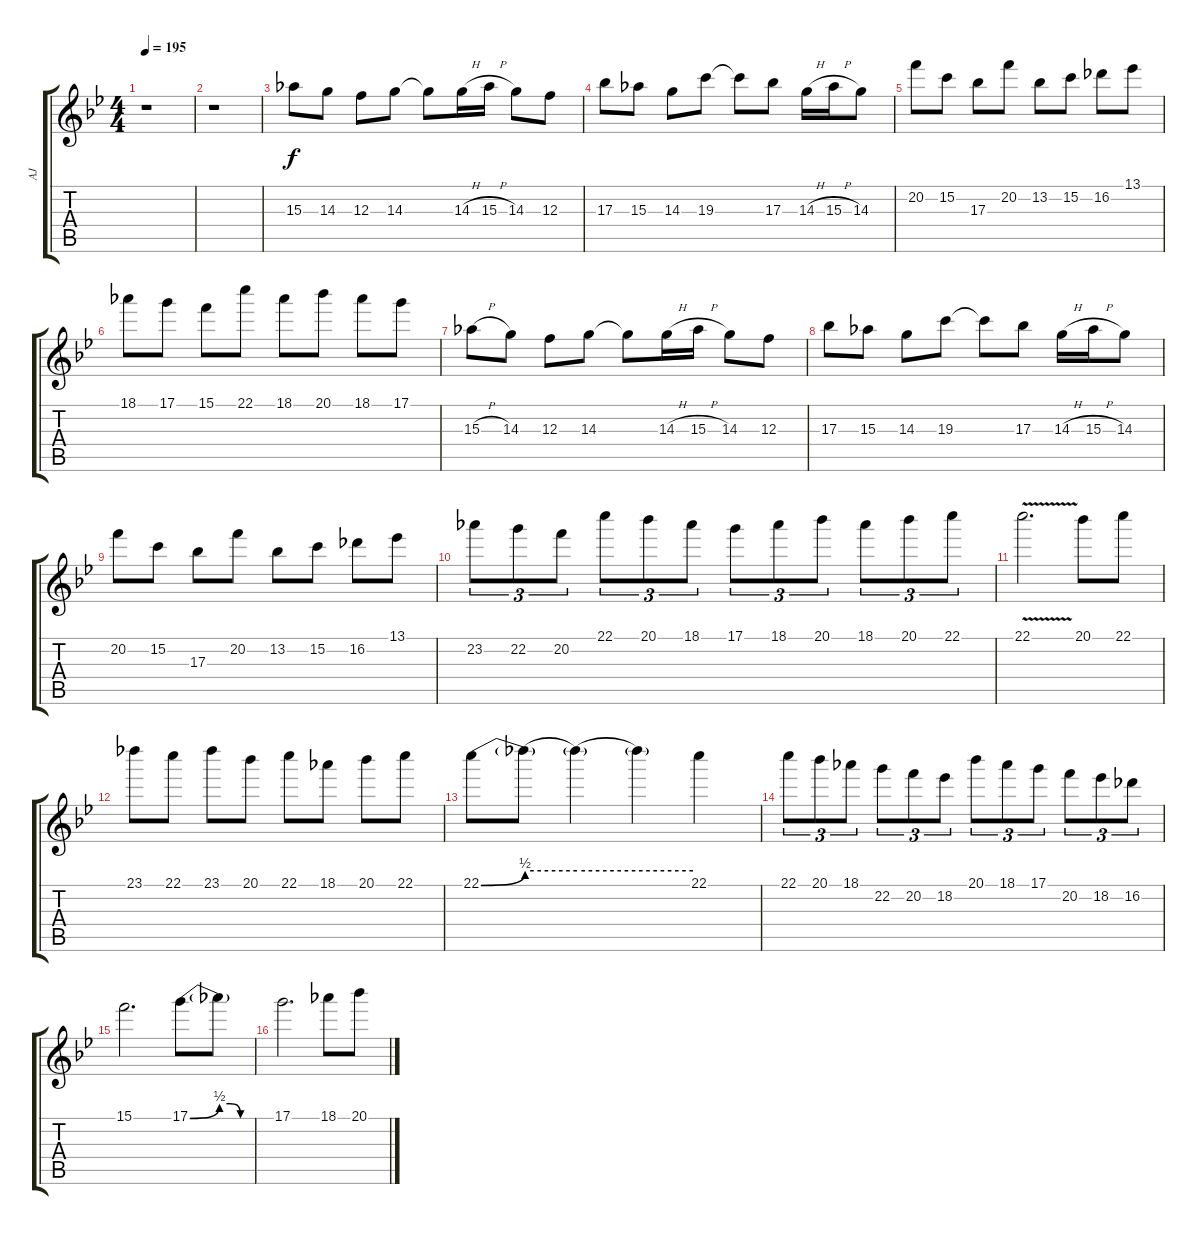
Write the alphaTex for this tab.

\track ("AJ" "AJ") {instrument overdrivenguitar}
\staff {score tabs}
\tuning (D4 A3 F3 C3 G2 C2) {hide}
\ts (4 4)
\tempo 195
\clef g2
\ks bb
r.1{dy f} |
r.1 |
15.3.8 14.3.8 12.3.8 14.3.8 14.3{t}.8 14.3{h}.16 15.3{h}.16 14.3.8 12.3.8 |
17.3.8 15.3.8 14.3.8 19.3.8 19.3{t}.8 17.3.8 14.3{h}.16 15.3{h}.16 14.3.8 |
20.2.8 15.2.8 17.3.8 20.2.8 13.2.8 15.2.8 16.2.8 13.1.8 |
18.1.8 17.1.8 15.1.8 22.1.8 18.1.8 20.1.8 18.1.8 17.1.8 |
15.3{h}.8 14.3.8 12.3.8 14.3.8 14.3{t}.8 14.3{h}.16 15.3{h}.16 14.3.8 12.3.8 |
17.3.8 15.3.8 14.3.8 19.3.8 19.3{t}.8 17.3.8 14.3{h}.16 15.3{h}.16 14.3.8 |
20.2.8 15.2.8 17.3.8 20.2.8 13.2.8 15.2.8 16.2.8 13.1.8 |
23.2.8{tu (3 2)} 22.2.8{tu (3 2)} 20.2.8{tu (3 2)} 22.1.8{tu (3 2)} 20.1.8{tu (3 2)} 18.1.8{tu (3 2)} 17.1.8{tu (3 2)} 18.1.8{tu (3 2)} 20.1.8{tu (3 2)} 18.1.8{tu (3 2)} 20.1.8{tu (3 2)} 22.1.8{tu (3 2)} |
22.1{v}.2{d} 20.1.8 22.1.8 |
23.1.8 22.1.8 23.1.8 20.1.8 22.1.8 18.1.8 20.1.8 22.1.8 |
22.1{be (bend 0 0 60 2)}.8 22.1{be (hold 0 2 60 2) t}.8 22.1{be (hold 0 2 60 2) t}.4 22.1{t}.4 22.1.4 |
22.1.8{tu (3 2)} 20.1.8{tu (3 2)} 18.1.8{tu (3 2)} 22.2.8{tu (3 2)} 20.2.8{tu (3 2)} 18.2.8{tu (3 2)} 20.1.8{tu (3 2)} 18.1.8{tu (3 2)} 17.1.8{tu (3 2)} 20.2.8{tu (3 2)} 18.2.8{tu (3 2)} 16.2.8{tu (3 2)} |
15.1.2{d} 17.1{be (bend 0 0 60 2)}.8 17.1{be (custom 0 2 20 2 40 0 60 0) t}.8 |
17.1.2{d} 18.1.8 20.1.8
